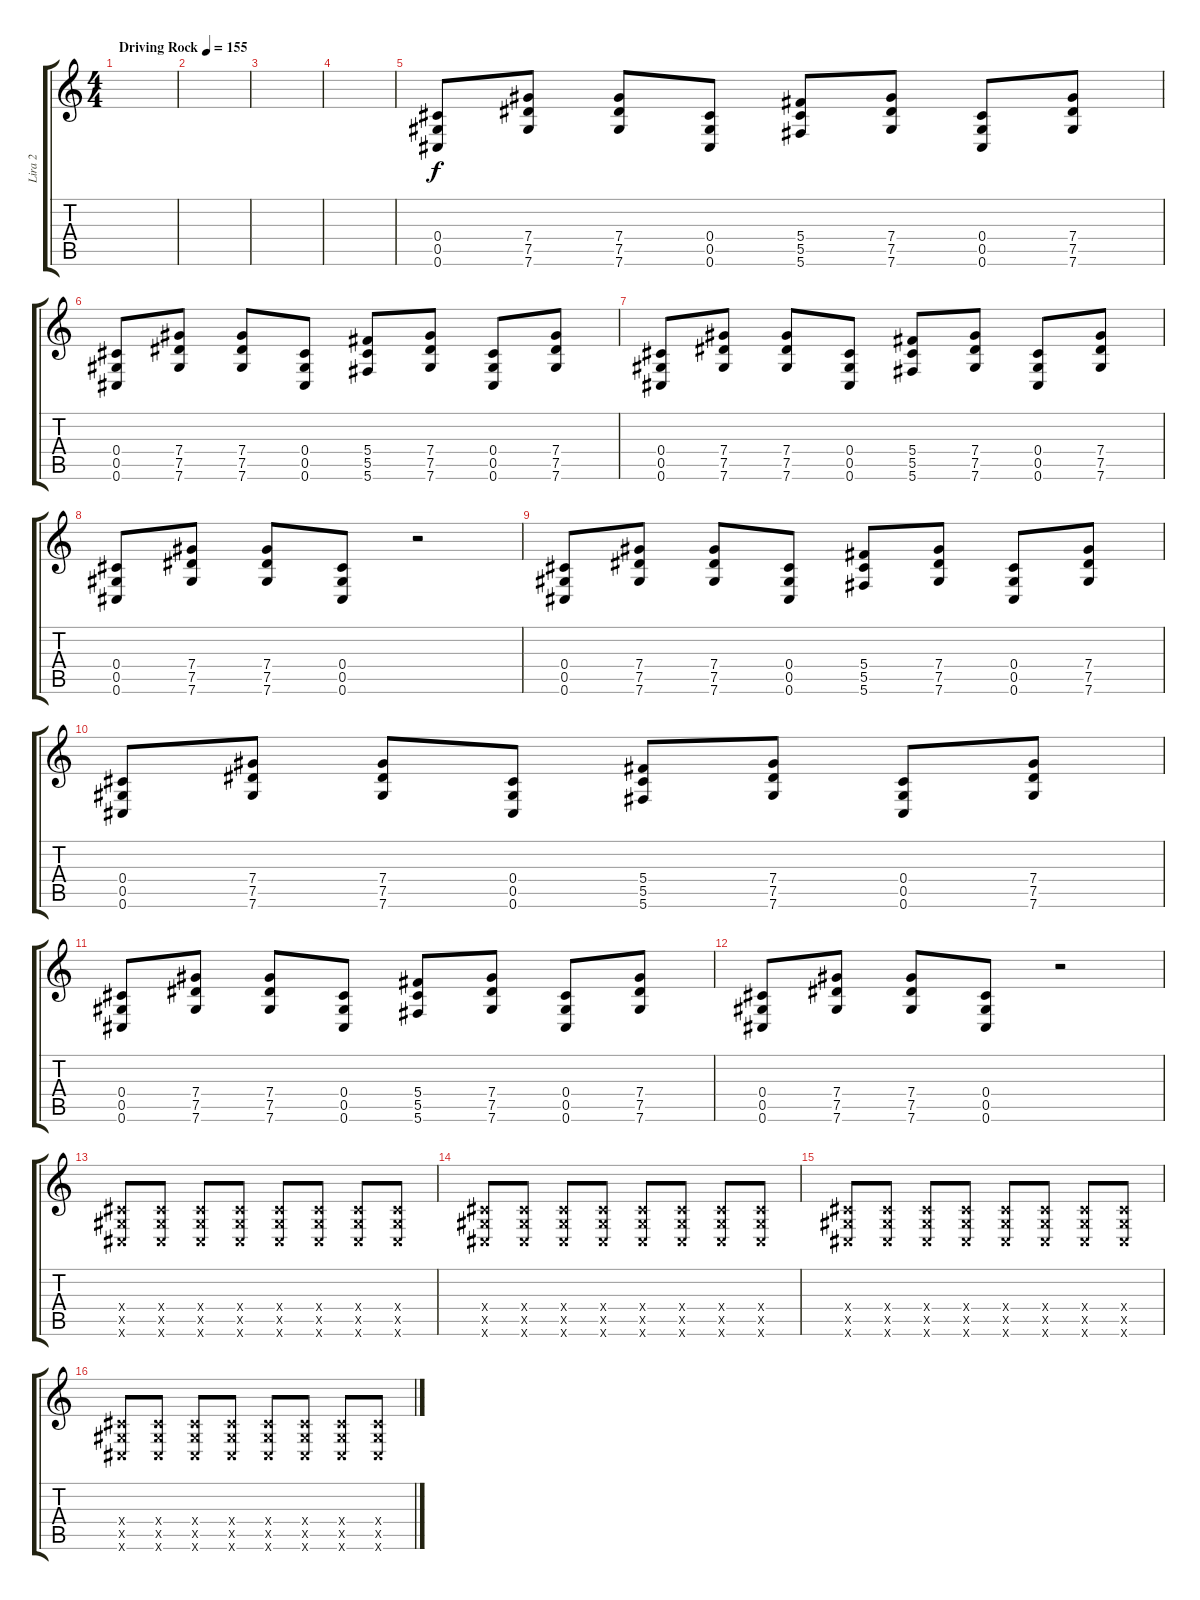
\track ("Lira 2" "Lira 2") {instrument distortionguitar}
\staff {score tabs}
\tuning (Eb4 Bb3 Gb3 Db3 Ab2 Db2) {hide}
\ts (4 4)
\tempo (155 "Driving Rock")
\clef g2
\ks c
|
|
|
|
(0.4 0.5 0.6).8 (7.4 7.5 7.6).8 (7.4 7.5 7.6).8 (0.4 0.5 0.6).8 (5.4 5.5 5.6).8 (7.4 7.5 7.6).8 (0.4 0.5 0.6).8 (7.4 7.5 7.6).8 |
(0.4 0.5 0.6).8 (7.4 7.5 7.6).8 (7.4 7.5 7.6).8 (0.4 0.5 0.6).8 (5.4 5.5 5.6).8 (7.4 7.5 7.6).8 (0.4 0.5 0.6).8 (7.4 7.5 7.6).8 |
(0.4 0.5 0.6).8 (7.4 7.5 7.6).8 (7.4 7.5 7.6).8 (0.4 0.5 0.6).8 (5.4 5.5 5.6).8 (7.4 7.5 7.6).8 (0.4 0.5 0.6).8 (7.4 7.5 7.6).8 |
(0.4 0.5 0.6).8 (7.4 7.5 7.6).8 (7.4 7.5 7.6).8 (0.4 0.5 0.6).8 r.2 |
(0.4 0.5 0.6).8 (7.4 7.5 7.6).8 (7.4 7.5 7.6).8 (0.4 0.5 0.6).8 (5.4 5.5 5.6).8 (7.4 7.5 7.6).8 (0.4 0.5 0.6).8 (7.4 7.5 7.6).8 |
(0.4 0.5 0.6).8 (7.4 7.5 7.6).8 (7.4 7.5 7.6).8 (0.4 0.5 0.6).8 (5.4 5.5 5.6).8 (7.4 7.5 7.6).8 (0.4 0.5 0.6).8 (7.4 7.5 7.6).8 |
(0.4 0.5 0.6).8 (7.4 7.5 7.6).8 (7.4 7.5 7.6).8 (0.4 0.5 0.6).8 (5.4 5.5 5.6).8 (7.4 7.5 7.6).8 (0.4 0.5 0.6).8 (7.4 7.5 7.6).8 |
(0.4 0.5 0.6).8 (7.4 7.5 7.6).8 (7.4 7.5 7.6).8 (0.4 0.5 0.6).8 r.2 |
(0.4{x} 0.5{x} 0.6{x}).8 (0.4{x} 0.5{x} 0.6{x}).8 (0.4{x} 0.5{x} 0.6{x}).8 (0.4{x} 0.5{x} 0.6{x}).8 (0.4{x} 0.5{x} 0.6{x}).8 (0.4{x} 0.5{x} 0.6{x}).8 (0.4{x} 0.5{x} 0.6{x}).8 (0.4{x} 0.5{x} 0.6{x}).8 |
(0.4{x} 0.5{x} 0.6{x}).8 (0.4{x} 0.5{x} 0.6{x}).8 (0.4{x} 0.5{x} 0.6{x}).8 (0.4{x} 0.5{x} 0.6{x}).8 (0.4{x} 0.5{x} 0.6{x}).8 (0.4{x} 0.5{x} 0.6{x}).8 (0.4{x} 0.5{x} 0.6{x}).8 (0.4{x} 0.5{x} 0.6{x}).8 |
(0.4{x} 0.5{x} 0.6{x}).8 (0.4{x} 0.5{x} 0.6{x}).8 (0.4{x} 0.5{x} 0.6{x}).8 (0.4{x} 0.5{x} 0.6{x}).8 (0.4{x} 0.5{x} 0.6{x}).8 (0.4{x} 0.5{x} 0.6{x}).8 (0.4{x} 0.5{x} 0.6{x}).8 (0.4{x} 0.5{x} 0.6{x}).8 |
(0.4{x} 0.5{x} 0.6{x}).8 (0.4{x} 0.5{x} 0.6{x}).8 (0.4{x} 0.5{x} 0.6{x}).8 (0.4{x} 0.5{x} 0.6{x}).8 (0.4{x} 0.5{x} 0.6{x}).8 (0.4{x} 0.5{x} 0.6{x}).8 (0.4{x} 0.5{x} 0.6{x}).8 (0.4{x} 0.5{x} 0.6{x}).8
